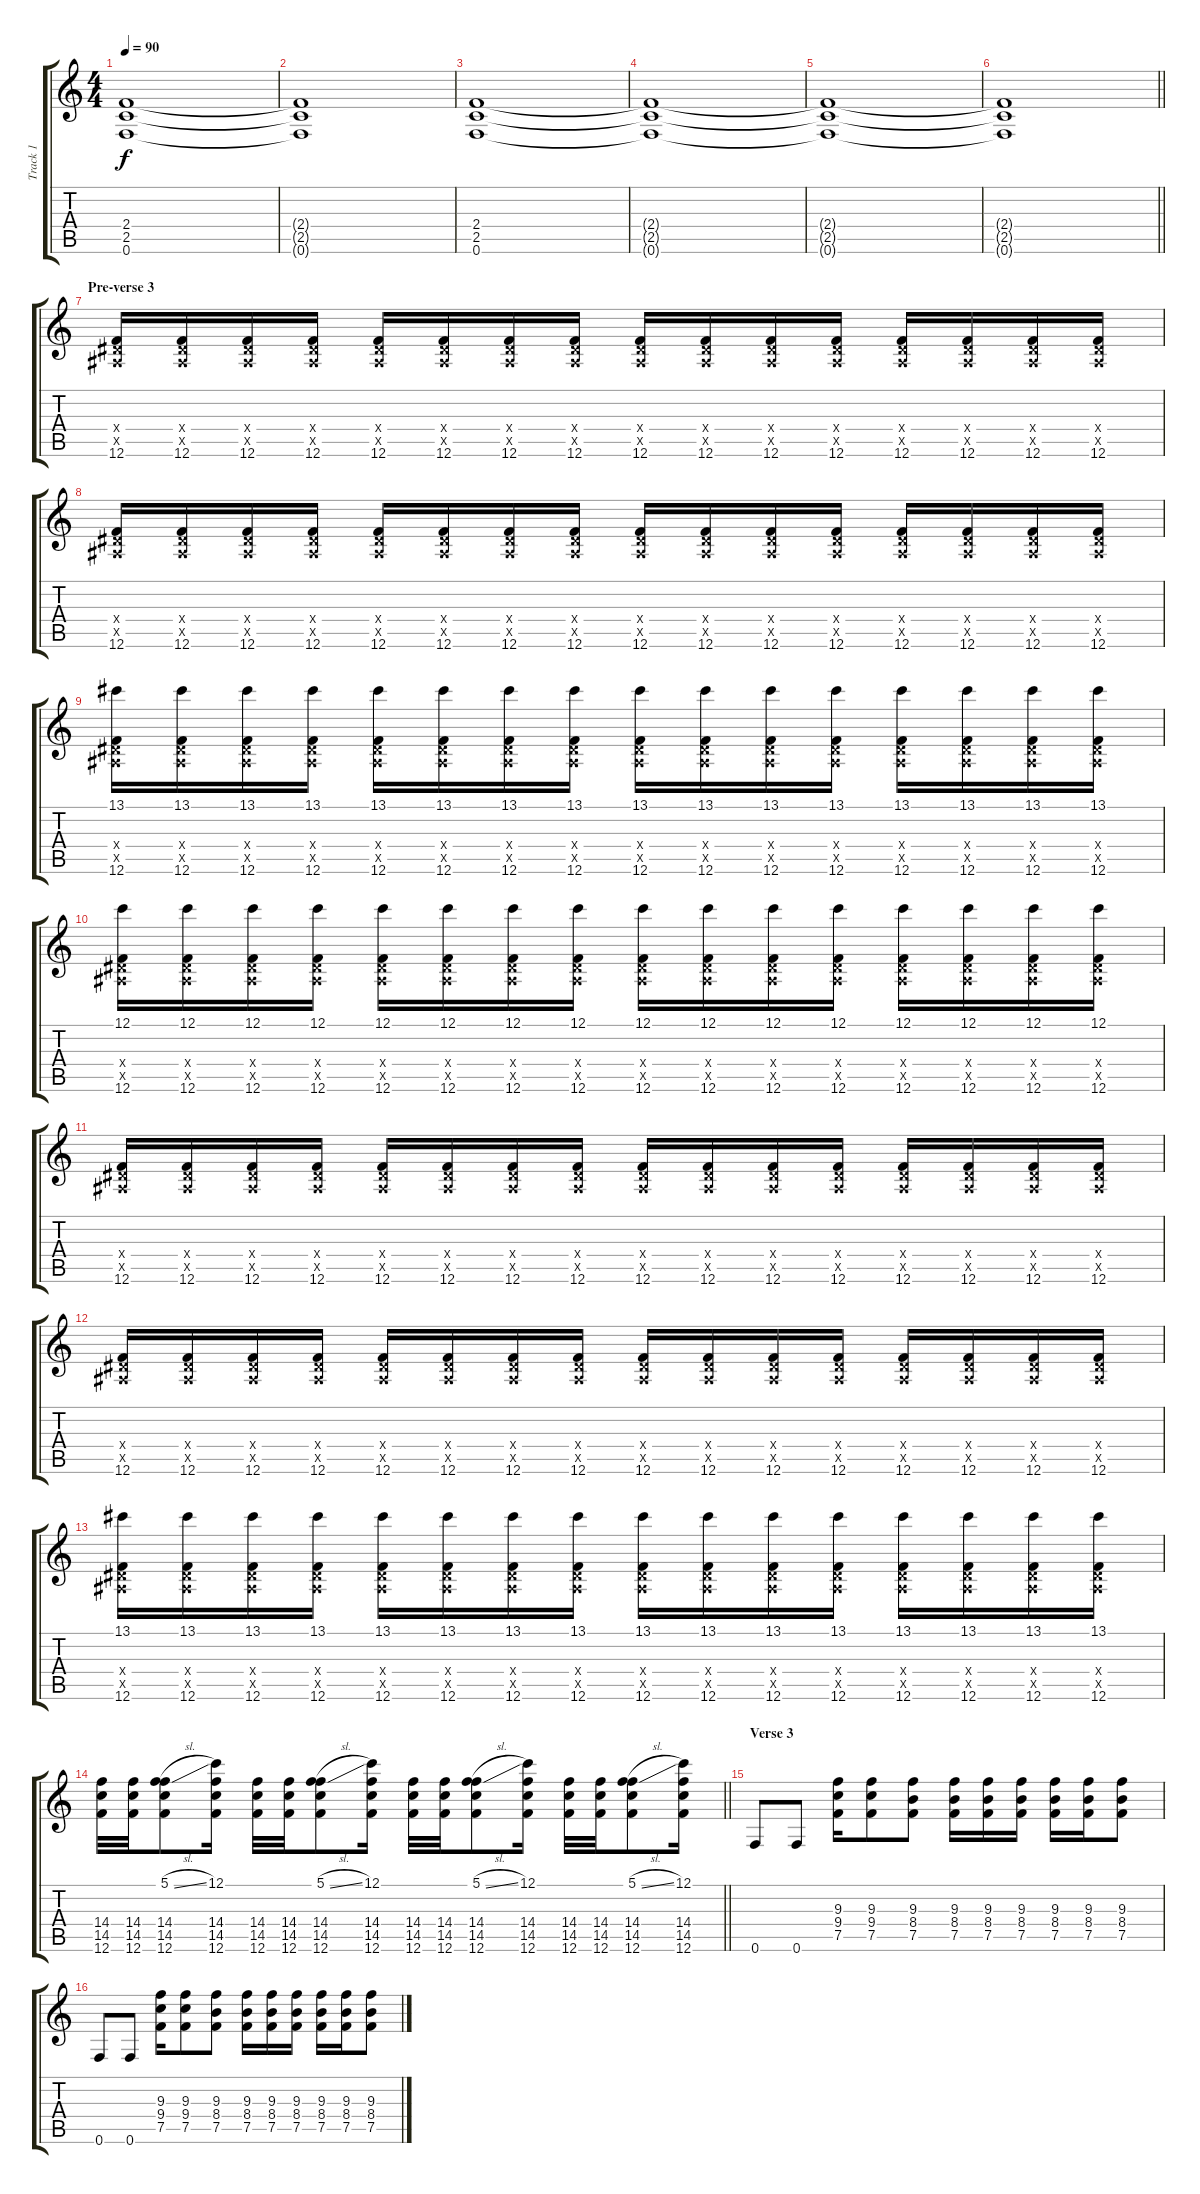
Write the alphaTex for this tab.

\track ("Track 1" "Track 1") {instrument overdrivenguitar}
\staff {score tabs}
\tuning (C4 C4 Ab3 Eb3 Bb2 F2) {hide}
\ts (4 4)
\tempo 90
\clef g2
\ks c
(2.4{t} 2.5{t} 0.6{t}).1{dy f} |
(2.4{t} 2.5{t} 0.6{t}).1 |
(2.4 2.5 0.6).1 |
(2.4{t} 2.5{t} 0.6{t}).1 |
(2.4{t} 2.5{t} 0.6{t}).1 |
\barLineRight lightlight
(2.4{t} 2.5{t} 0.6{t}).1 |
\section ("" "Pre-verse 3")
(0.4{x} 0.5{x} 12.6).16 (0.4{x} 0.5{x} 12.6).16 (0.4{x} 0.5{x} 12.6).16 (0.4{x} 0.5{x} 12.6).16 (0.4{x} 0.5{x} 12.6).16 (0.4{x} 0.5{x} 12.6).16 (0.4{x} 0.5{x} 12.6).16 (0.4{x} 0.5{x} 12.6).16 (0.4{x} 0.5{x} 12.6).16 (0.4{x} 0.5{x} 12.6).16 (0.4{x} 0.5{x} 12.6).16 (0.4{x} 0.5{x} 12.6).16 (0.4{x} 0.5{x} 12.6).16 (0.4{x} 0.5{x} 12.6).16 (0.4{x} 0.5{x} 12.6).16 (0.4{x} 0.5{x} 12.6).16 |
(0.4{x} 0.5{x} 12.6).16 (0.4{x} 0.5{x} 12.6).16 (0.4{x} 0.5{x} 12.6).16 (0.4{x} 0.5{x} 12.6).16 (0.4{x} 0.5{x} 12.6).16 (0.4{x} 0.5{x} 12.6).16 (0.4{x} 0.5{x} 12.6).16 (0.4{x} 0.5{x} 12.6).16 (0.4{x} 0.5{x} 12.6).16 (0.4{x} 0.5{x} 12.6).16 (0.4{x} 0.5{x} 12.6).16 (0.4{x} 0.5{x} 12.6).16 (0.4{x} 0.5{x} 12.6).16 (0.4{x} 0.5{x} 12.6).16 (0.4{x} 0.5{x} 12.6).16 (0.4{x} 0.5{x} 12.6).16 |
(13.1 0.4{x} 0.5{x} 12.6).16 (13.1 0.4{x} 0.5{x} 12.6).16 (13.1 0.4{x} 0.5{x} 12.6).16 (13.1 0.4{x} 0.5{x} 12.6).16 (13.1 0.4{x} 0.5{x} 12.6).16 (13.1 0.4{x} 0.5{x} 12.6).16 (13.1 0.4{x} 0.5{x} 12.6).16 (13.1 0.4{x} 0.5{x} 12.6).16 (13.1 0.4{x} 0.5{x} 12.6).16 (13.1 0.4{x} 0.5{x} 12.6).16 (13.1 0.4{x} 0.5{x} 12.6).16 (13.1 0.4{x} 0.5{x} 12.6).16 (13.1 0.4{x} 0.5{x} 12.6).16 (13.1 0.4{x} 0.5{x} 12.6).16 (13.1 0.4{x} 0.5{x} 12.6).16 (13.1 0.4{x} 0.5{x} 12.6).16 |
(12.1 0.4{x} 0.5{x} 12.6).16 (12.1 0.4{x} 0.5{x} 12.6).16 (12.1 0.4{x} 0.5{x} 12.6).16 (12.1 0.4{x} 0.5{x} 12.6).16 (12.1 0.4{x} 0.5{x} 12.6).16 (12.1 0.4{x} 0.5{x} 12.6).16 (12.1 0.4{x} 0.5{x} 12.6).16 (12.1 0.4{x} 0.5{x} 12.6).16 (12.1 0.4{x} 0.5{x} 12.6).16 (12.1 0.4{x} 0.5{x} 12.6).16 (12.1 0.4{x} 0.5{x} 12.6).16 (12.1 0.4{x} 0.5{x} 12.6).16 (12.1 0.4{x} 0.5{x} 12.6).16 (12.1 0.4{x} 0.5{x} 12.6).16 (12.1 0.4{x} 0.5{x} 12.6).16 (12.1 0.4{x} 0.5{x} 12.6).16 |
(0.4{x} 0.5{x} 12.6).16 (0.4{x} 0.5{x} 12.6).16 (0.4{x} 0.5{x} 12.6).16 (0.4{x} 0.5{x} 12.6).16 (0.4{x} 0.5{x} 12.6).16 (0.4{x} 0.5{x} 12.6).16 (0.4{x} 0.5{x} 12.6).16 (0.4{x} 0.5{x} 12.6).16 (0.4{x} 0.5{x} 12.6).16 (0.4{x} 0.5{x} 12.6).16 (0.4{x} 0.5{x} 12.6).16 (0.4{x} 0.5{x} 12.6).16 (0.4{x} 0.5{x} 12.6).16 (0.4{x} 0.5{x} 12.6).16 (0.4{x} 0.5{x} 12.6).16 (0.4{x} 0.5{x} 12.6).16 |
(0.4{x} 0.5{x} 12.6).16 (0.4{x} 0.5{x} 12.6).16 (0.4{x} 0.5{x} 12.6).16 (0.4{x} 0.5{x} 12.6).16 (0.4{x} 0.5{x} 12.6).16 (0.4{x} 0.5{x} 12.6).16 (0.4{x} 0.5{x} 12.6).16 (0.4{x} 0.5{x} 12.6).16 (0.4{x} 0.5{x} 12.6).16 (0.4{x} 0.5{x} 12.6).16 (0.4{x} 0.5{x} 12.6).16 (0.4{x} 0.5{x} 12.6).16 (0.4{x} 0.5{x} 12.6).16 (0.4{x} 0.5{x} 12.6).16 (0.4{x} 0.5{x} 12.6).16 (0.4{x} 0.5{x} 12.6).16 |
(13.1 0.4{x} 0.5{x} 12.6).16 (13.1 0.4{x} 0.5{x} 12.6).16 (13.1 0.4{x} 0.5{x} 12.6).16 (13.1 0.4{x} 0.5{x} 12.6).16 (13.1 0.4{x} 0.5{x} 12.6).16 (13.1 0.4{x} 0.5{x} 12.6).16 (13.1 0.4{x} 0.5{x} 12.6).16 (13.1 0.4{x} 0.5{x} 12.6).16 (13.1 0.4{x} 0.5{x} 12.6).16 (13.1 0.4{x} 0.5{x} 12.6).16 (13.1 0.4{x} 0.5{x} 12.6).16 (13.1 0.4{x} 0.5{x} 12.6).16 (13.1 0.4{x} 0.5{x} 12.6).16 (13.1 0.4{x} 0.5{x} 12.6).16 (13.1 0.4{x} 0.5{x} 12.6).16 (13.1 0.4{x} 0.5{x} 12.6).16 |
\barLineRight lightlight
(14.4 14.5 12.6).32 (14.4 14.5 12.6).32 (5.1{sl} 14.4 14.5 12.6).8 (12.1 14.4 14.5 12.6).16 (14.4 14.5 12.6).32 (14.4 14.5 12.6).32 (5.1{sl} 14.4 14.5 12.6).8 (12.1 14.4 14.5 12.6).16 (14.4 14.5 12.6).32 (14.4 14.5 12.6).32 (5.1{sl} 14.4 14.5 12.6).8 (12.1 14.4 14.5 12.6).16 (14.4 14.5 12.6).32 (14.4 14.5 12.6).32 (5.1{sl} 14.4 14.5 12.6).8 (12.1 14.4 14.5 12.6).16 |
\section ("" "Verse 3")
0.6.8 0.6.8 (9.3 9.4 7.5).16 (9.3 9.4 7.5).8 (9.3 8.4 7.5).8 (9.3 8.4 7.5).16 (9.3 8.4 7.5).16 (9.3 8.4 7.5).16 (9.3 8.4 7.5).16 (9.3 8.4 7.5).16 (9.3 8.4 7.5).8 |
0.6.8 0.6.8 (9.3 9.4 7.5).16 (9.3 9.4 7.5).8 (9.3 8.4 7.5).8 (9.3 8.4 7.5).16 (9.3 8.4 7.5).16 (9.3 8.4 7.5).16 (9.3 8.4 7.5).16 (9.3 8.4 7.5).16 (9.3 8.4 7.5).8
